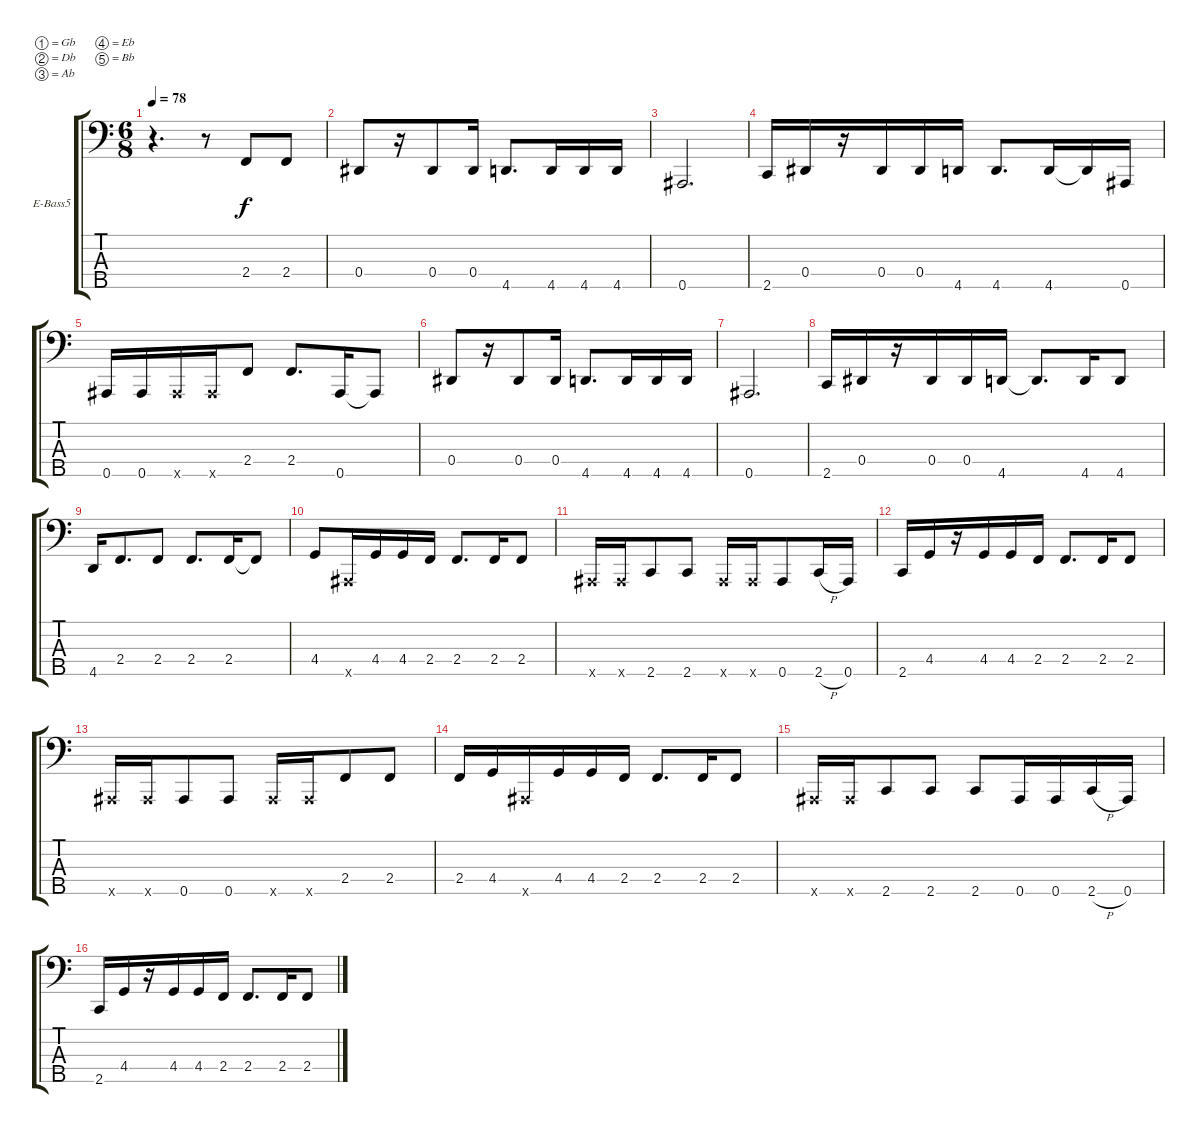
\defaultSystemsLayout 4
\bracketExtendMode groupsimilarinstruments
\firstSystemTrackNameOrientation horizontal
\otherSystemsTrackNameOrientation horizontal
\track ("Bass Elect. 5 String" "E-Bass5") {instrument electricbassfinger}
\staff {score tabs}
\tuning (Gb2 Db2 Ab1 Eb1 Bb0)
\ts (6 8)
\tempo 78
\clef f4
\scale
0.333333
\ks c
r.4{d dy f} r.8 2.4.8 2.4.8 |
\scale
0.333333 0.4.8 r.16 0.4.8 0.4.16 4.5.8{d} 4.5.16 4.5.16 4.5.16 |
\scale
0.333333 0.5.2{d} |
\scale
0.333333 2.5.16 0.4.16 r.16 0.4.16 0.4.16 4.5.16 4.5.8{d} 4.5.16 4.5{t}.16 0.5.16 |
\scale
0.333333 0.5.16 0.5.16 0.5{x}.16 0.5{x}.16 2.4.8 2.4.8{d} 0.5.16 0.5{t}.8 |
\scale
0.333333 0.4.8 r.16 0.4.8 0.4.16 4.5.8{d} 4.5.16 4.5.16 4.5.16 |
\scale
0.333333 0.5.2{d} |
\scale
0.333333 2.5.16 0.4.16 r.16 0.4.16 0.4.16 4.5.16 4.5{t}.8{d} 4.5.16 4.5.8 |
\scale
0.333333 4.5.16 2.4.8{d} 2.4.8 2.4.8{d} 2.4.16 2.4{t}.8 |
\scale
0.333333 4.4.8 0.5{x}.16 4.4.16 4.4.16 2.4.16 2.4.8{d} 2.4.16 2.4.8 |
\scale
0.333333 0.5{x}.16 0.5{x}.16 2.5.8 2.5.8 0.5{x}.16 0.5{x}.16 0.5.8 2.5{h}.16 0.5.16 |
\scale
0.333333 2.5.16 4.4.16 r.16 4.4.16 4.4.16 2.4.16 2.4.8{d} 2.4.16 2.4.8 |
\scale
0.333333 0.5{x}.16 0.5{x}.16 0.5.8 0.5.8 0.5{x}.16 0.5{x}.16 2.4.8 2.4.8 |
\scale
0.333333 2.4.16 4.4.16 0.5{x}.16 4.4.16 4.4.16 2.4.16 2.4.8{d} 2.4.16 2.4.8 |
\scale
0.333333 0.5{x}.16 0.5{x}.16 2.5.8 2.5.8 2.5.8 0.5.16 0.5.16 2.5{h}.16 0.5.16 |
\scale
0.333333 2.5.16 4.4.16 r.16 4.4.16 4.4.16 2.4.16 2.4.8{d} 2.4.16 2.4.8
